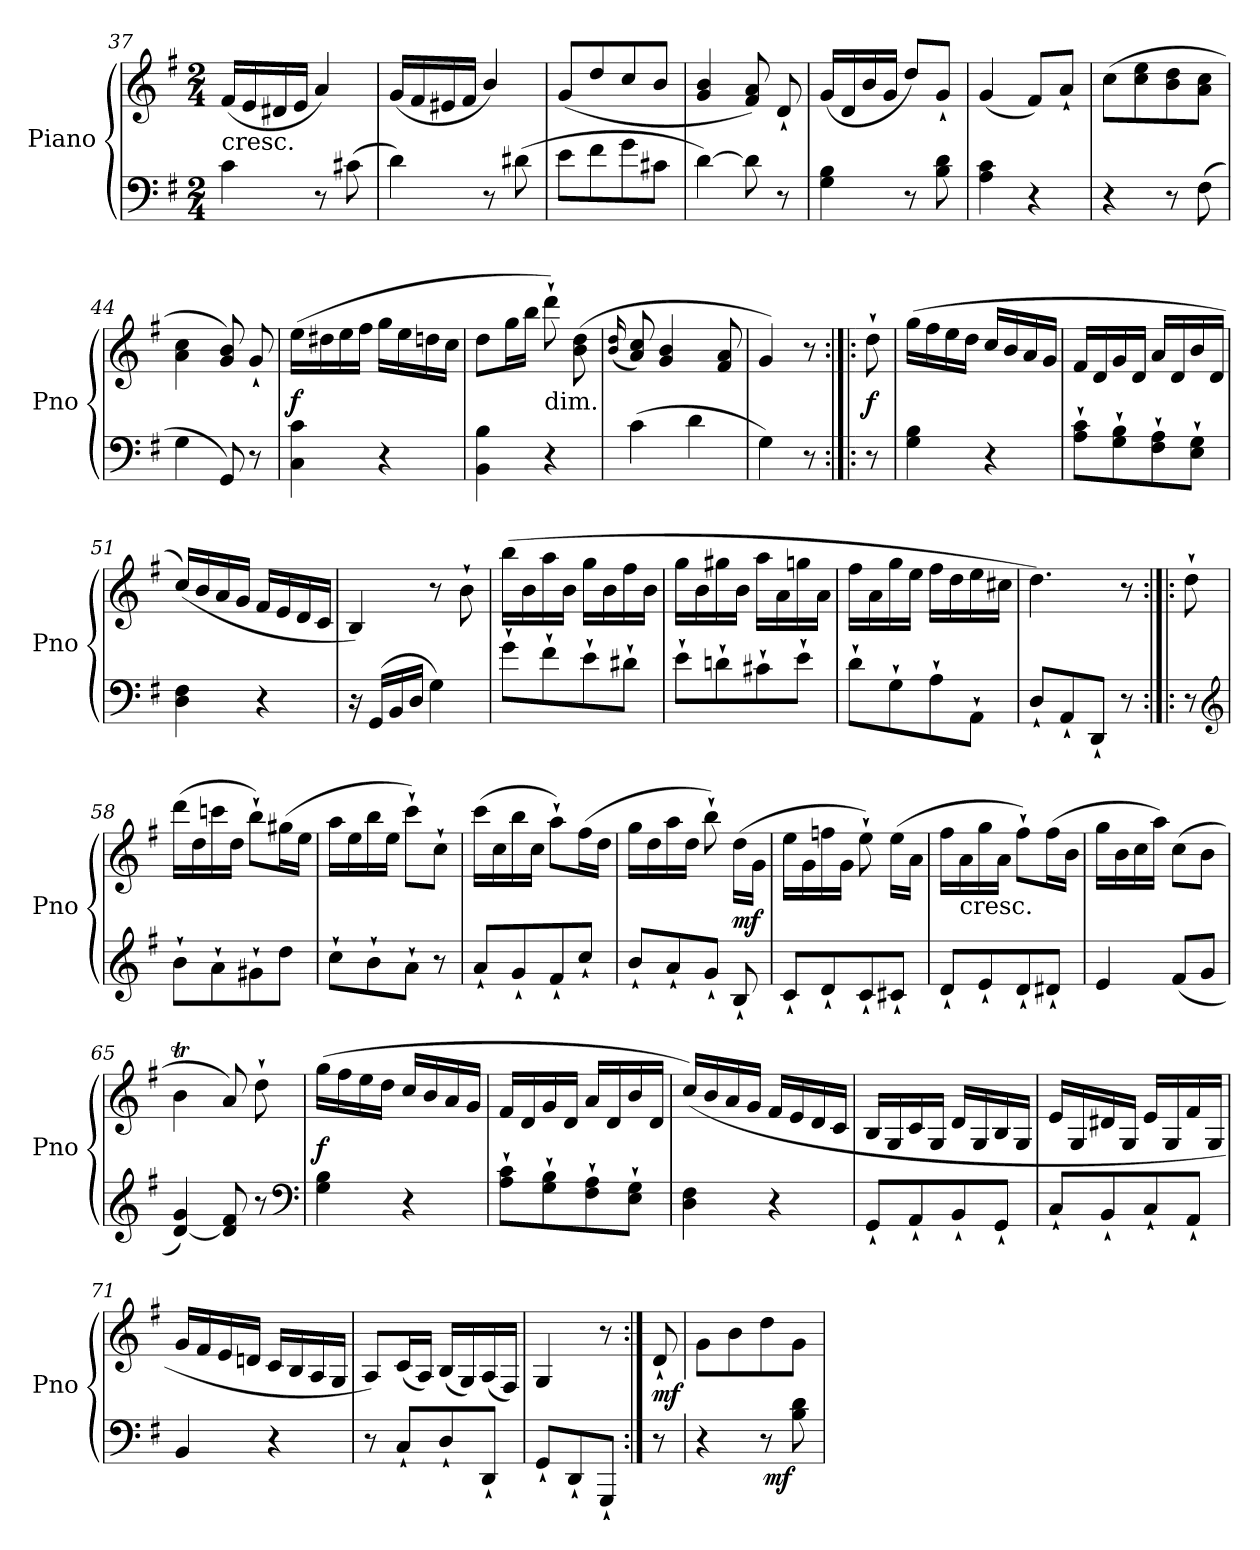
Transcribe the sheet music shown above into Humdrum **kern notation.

**kern	**kern	**dynam
*part1	*part1	*part1
*staff2	*staff1	*staff1/2
*I"Piano	*	*
*I'Pno	*	*
*clefF4	*clefG2	*
*k[f#]	*k[f#]	*
*G:	*G:	*
*M2/4	*M2/4	*
=37	=37	=37
!	!LO:TX:c:t=cresc.	!
4c	(16f#LL	.
.	16e	.
.	16d#X	.
.	16eJJ	.
8r	4a)	.
(8c#X	.	.
=38	=38	=38
4d)	(16gLL	.
.	16f#	.
.	16e#X	.
.	16f#JJ	.
8r	4b/)	.
(8d#X	.	.
=39	=39	=39
8eL	(8g/L	.
8f#	8dd/	.
8g	8cc/	.
8c#XJ	8b/J	.
=40	=40	=40
[4d)	4g 4b	.
8d]	8f# 8a)	.
8r	8d`	.
!!LO:LB:g=z
=41	=41	=41
4G 4B	(16gLL	.
.	16d	.
.	16b	.
.	16gJJ	.
8r	8dd/L)	.
8B 8d	8g`>/J	.
=42	=42	=42
4A 4c	(4g	.
4r	8f#L)	.
.	8a`J	.
=43	=43	=43
4r	(8ccL	.
.	8cc 8ee	.
8r	8b 8dd	.
(8F#	8a 8ccJ	.
=44	=44	=44
4G	4a 4cc	.
8GG)	8g 8b)	.
8r	8g`	.
=45	=45	=45
4C 4c	(16eeLL	f
.	16dd#X	.
.	16ee	.
.	16ff#JJ	.
4r	16ggLL	.
.	16ee	.
.	16ddn	.
.	16ccJJ	.
=46	=46	=46
4BB 4B	8ddL	.
.	16ggL	.
.	16bbJJ	.
!	!LO:TX:c:t=dim.	!
4r	8ddd`)	.
.	(8b 8dd	.
=47	=47	=47
.	(16qqb/ 16qqdd/	.
(4c	8a/ 8cc/)	.
.	4g 4b	.
4d	.	.
.	8f# 8a	.
=48	=48	=48
4G)	4g)	.
8r	8r	.
!!LO:LB:g=z
=:|!|:	=:|!|:	=:|!|:
8r	8dd`	f
=49	=49	=49
4G 4B	(16ggLL	.
.	16ff#	.
.	16ee	.
.	16ddJJ	.
4r	16ccLL	.
.	16b	.
.	16a	.
.	16gJJ	.
=50	=50	=50
8A` 8c`L	16f#LL	.
.	16d	.
8G` 8B`	16g	.
.	16dJJ	.
8F#` 8A`	16aLL	.
.	16d	.
8E` 8G`J	16b	.
.	16dJJ	.
=51	=51	=51
4D 4F#	(16ccLL)	.
.	16b	.
.	16a	.
.	16gJJ	.
4r	16f#LL	.
.	16e	.
.	16d	.
.	16cJJ	.
=52	=52	=52
16r	4B)	.
(16GGLL	.	.
16BB	.	.
16DJJ	.	.
4G)	8r	.
.	8b`	.
=53	=53	=53
8g`L	(16bbLL	.
.	16b	.
8f#`	16aa	.
.	16bJJ	.
8e`	16ggLL	.
.	16b	.
8d#X`J	16ff#	.
.	16bJJ	.
=54	=54	=54
8e`L	16ggLL	.
.	16b	.
8dn`	16gg#X	.
.	16bJJ	.
8c#X`	16aaLL	.
.	16a	.
8e`J	16ggn	.
.	16aJJ	.
!!LO:LB:g=z
=55	=55	=55
8d`L	16ff#LL	.
.	16a	.
8G`	16gg	.
.	16eeJJ	.
8A`	16ff#LL	.
.	16dd	.
8AA`J	16ee	.
.	16cc#XJJ	.
=56	=56	=56
8D`L	4.dd)	.
8AA`	.	.
8DD`J	.	.
8r	8r	.
=57:|!|:	=57:|!|:	=57:|!|:
8r	8dd`	.
*clefG2	*	*
=58	=58	=58
8b`L	(16dddLL	.
.	16dd	.
8a`	16cccn	.
.	16ddJJ	.
8g#X`	8bb`L)	.
8ddJ	(16gg#XL	.
.	16eeJJ	.
=59	=59	=59
8cc`L	16aaLL	.
.	16ee	.
8b`	16bb	.
.	16eeJJ	.
8a`J	8ccc`L)	.
8r	8cc`J	.
=60	=60	=60
8a`L	(16cccLL	.
.	16cc	.
8g`	16bb	.
.	16ccJJ	.
8f#`	8aa`L)	.
8cc`J	(16ff#L	.
.	16ddJJ	.
=61	=61	=61
8b`L	16ggLL	.
.	16dd	.
8a`	16aa	.
.	16ddJJ	.
8g`J	8bb`)	.
8B`	(16ddLL	mf
.	16gJJ	.
=62	=62	=62
8c`L	16eeLL	.
.	16g	.
8d`	16ffn	.
.	16gJJ	.
8c`	8ee`)	.
8c#X`J	(16eeLL	.
.	16aJJ	.
!!LO:LB:g=z
=63	=63	=63
8d`L	16ff#LL	.
!	!LO:TX:c:t=cresc.	!
.	16a	.
8e`	16gg	.
.	16aJJ	.
8d`	8ff#`L)	.
8d#X`J	(16ff#L	.
.	16bJJ	.
=64	=64	=64
4e	16ggLL	.
.	16b	.
.	16cc	.
.	16aaJJ)	.
(8f#L	(8ccL	.
8gJ	8bJ	.
=65	=65	=65
[4d 4g)	4bt	.
8d] 8f#	8a)	.
8r	8dd`	.
*clefF4	*	*
=66	=66	=66
4G 4B	(16ggLL	f
.	16ff#	.
.	16ee	.
.	16ddJJ	.
4r	16ccLL	.
.	16b	.
.	16a	.
.	16gJJ	.
=67	=67	=67
8A` 8c`L	16f#LL	.
.	16d	.
8G` 8B`	16g	.
.	16dJJ	.
8F#` 8A`	16aLL	.
.	16d	.
8E` 8G`J	16b	.
.	16dJJ	.
=68	=68	=68
4D 4F#	(16ccLL)	.
.	16b	.
.	16a	.
.	16gJJ	.
4r	16f#LL	.
.	16e	.
.	16d	.
.	16cJJ	.
=69	=69	=69
8GG`L	16BLL	.
.	16G	.
8AA`	16c	.
.	16GJJ	.
8BB`	16dLL	.
.	16G	.
8GG`J	16B	.
.	16GJJ	.
!!LO:LB:g=z
=70	=70	=70
8C`L	16eLL	.
.	16G	.
8BB`	16d#X	.
.	16GJJ	.
8C`	16eLL	.
.	16G	.
8AA`J	16f#	.
.	16GJJ	.
=71	=71	=71
4BB	16gLL	.
.	16f#	.
.	16e	.
.	16dnJJ	.
4r	16cLL	.
.	16B	.
.	16A	.
.	16GJJ	.
=72	=72	=72
8r	8AL)	.
8C`L	(16cL	.
.	16AJJ)	.
8D`	(16BLL	.
.	16G)	.
8DD`J	(16A	.
.	16F#JJ)	.
=73	=73	=73
8GG`L	4G	.
8DD`	.	.
8GGG`J	8r	.
=:|!	=:|!	=:|!
8r	8d`	mf
=74	=74	=74
4r	8gL	.
.	8b	.
8r	8dd	.
!	!	!LO:DY:b=2:rj
8B 8d	8gJ	mf
=	=	=
*-	*-	*-
